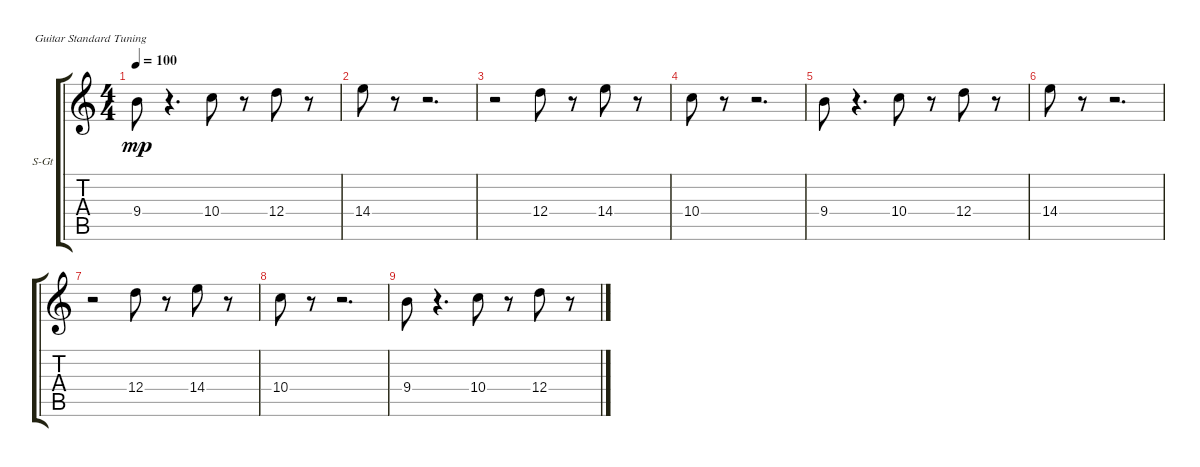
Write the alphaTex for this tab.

\bracketExtendMode groupsimilarinstruments
\firstSystemTrackNameOrientation horizontal
\otherSystemsTrackNameOrientation horizontal
\track ("Background A" "S-Gt") {instrument acousticguitarsteel}
\staff {score tabs}
\tuning (E4 B3 G3 D3 A2 E2)
\ts (4 4)
\tempo 100
\clef g2
\scale
0.333333
\ks c
9.4.8{dy mp} r.4{d} 10.4.8 r.8 12.4.8 r.8 |
\scale
0.333333 14.4.8 r.8 r.2{d} |
\scale
0.333333 r.2 12.4.8 r.8 14.4.8 r.8 |
\scale
0.333333 10.4.8 r.8 r.2{d} |
\scale
0.333333 9.4.8 r.4{d} 10.4.8 r.8 12.4.8 r.8 |
\scale
0.333333 14.4.8 r.8 r.2{d} |
\scale
0.333333 r.2 12.4.8 r.8 14.4.8 r.8 |
\scale
0.333333 10.4.8 r.8 r.2{d} |
\scale
0.333333 9.4.8 r.4{d} 10.4.8 r.8 12.4.8 r.8 |
\scale
0.333333
